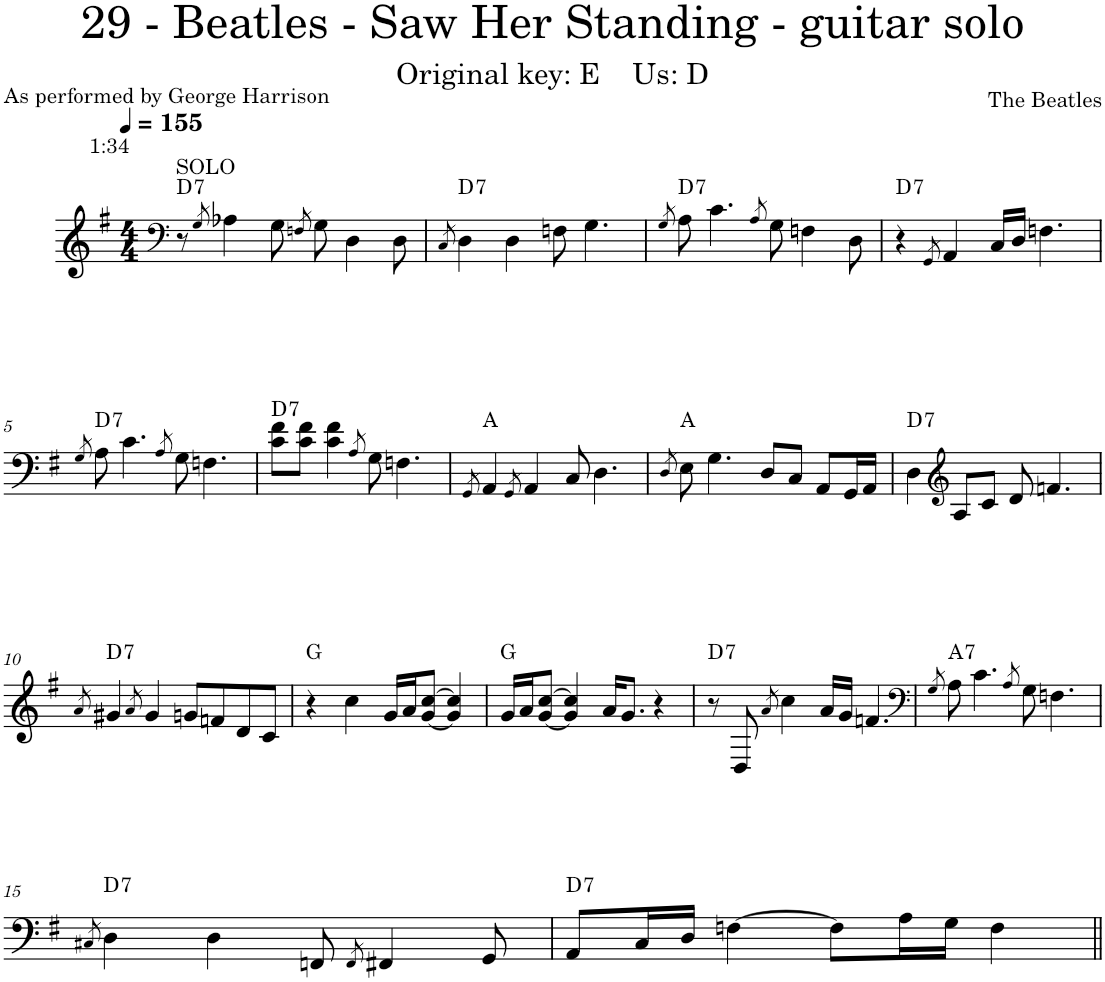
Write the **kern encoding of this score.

**kern	**harte
*part1	*part1
*staff1	*
*I"Piano	*
*I'Pno.	*
*clefF4	*
*k[f#]	*
*M4/4	*
*MM155	*
=1	=1
!LO:TX:a:t=SOLO	!
!LO:TX:a:t=1&colon;34	!LO:H:kt=7
8r	D:7
8qG/	.
4A-X\	.
8G\	.
8qFn/	.
8G\	.
4D\	.
8D\	.
=2	=2
8qC/	.
!	!LO:H:kt=7
4D\	D:7
4D\	.
8Fn\	.
4.G\	.
=3	=3
8qG/	.
!	!LO:H:kt=7
8A\	D:7
4.c\	.
8qA/	.
8G\	.
4Fn\	.
8D\	.
=4	=4
!	!LO:H:kt=7
4r	D:7
8qGG/	.
4AA/	.
16C/LL	.
16D/JJ	.
4.Fn\	.
!!LO:LB:g=z
=5	=5
8qG/	.
!	!LO:H:kt=7
8A\	D:7
4.c\	.
8qA/	.
8G\	.
4.Fn\	.
=6	=6
!	!LO:H:kt=7
8c\ 8f#\L	D:7
8c\ 8f#\J	.
4c\ 4f#\	.
8qA/	.
8G\	.
4.Fn\	.
=7	=7
8qGG/	.
4AA/	A:maj
8qGG/	.
4AA/	.
8C/	.
4.D\	.
=8	=8
8qD/	.
8E\	A:maj
4.G\	.
8D/L	.
8C/J	.
8AA/L	.
16GG/L	.
16AA/JJ	.
=9	=9
!	!LO:H:kt=7
4D\	D:7
*clefG2	*
8A/L	.
8c/J	.
8d/	.
4.fn/	.
!!LO:LB:g=z
=10	=10
8qa/	.
!	!LO:H:kt=7
4g#X/	D:7
8qa/	.
4g#/	.
8gn/L	.
8fn/	.
8d/	.
8c/J	.
=11	=11
4r	G:maj
4cc\	.
16g/LL	.
16a/J	.
[8g/ [8cc/J	.
4g/] 4cc/]	.
=12	=12
16g/LL	G:maj
16a/J	.
[8g/ [8cc/J	.
4g/] 4cc/]	.
16a/KL	.
8.g/J	.
4r	.
=13	=13
!	!LO:H:kt=7
8r	D:7
8D/	.
8qa/	.
4cc\	.
16a/LL	.
16g/JJ	.
4.fn/	.
=14	=14
*clefF4	*
8qG/	.
!	!LO:H:kt=7
8A\	A:7
4.c\	.
8qA/	.
8G\	.
4.Fn\	.
!!LO:LB:g=z
=15	=15
8qC#X/	.
!	!LO:H:kt=7
4D\	D:7
4D\	.
8FFn/	.
8qFF/	.
4FF#X/	.
8GG/	.
=16	=16
!	!LO:H:kt=7
8AA/L	D:7
16C/L	.
16D/JJ	.
[4Fn\	.
8F\L]	.
16A\L	.
16G\JJ	.
4F\	.
=||	=||
*-	*-
